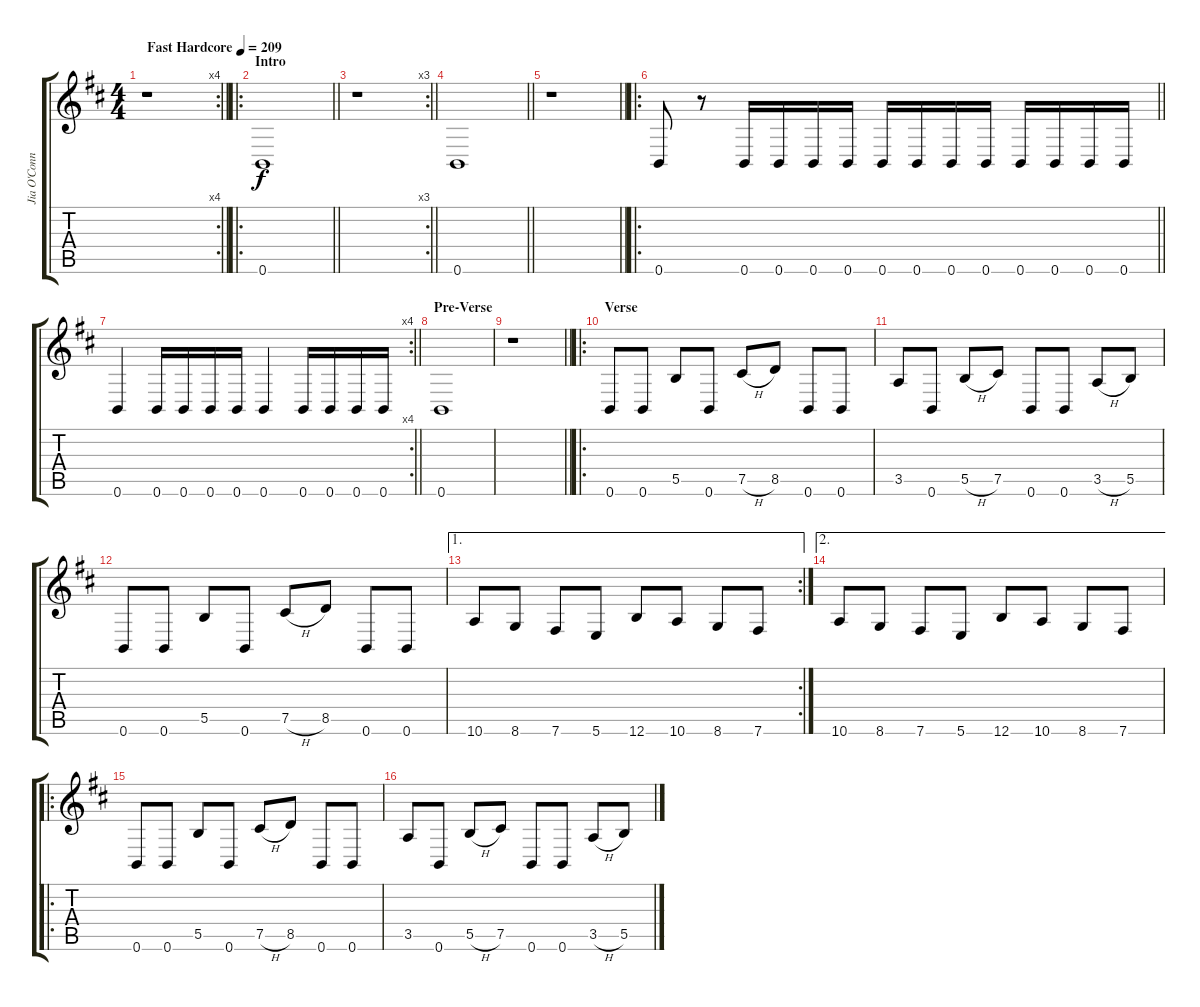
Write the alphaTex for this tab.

\track ("Jia O'Conner" "Jia O'Conn") {instrument electricbasspick}
\staff {score tabs}
\tuning (Db4 Ab3 E3 B2 Gb2 B1) {hide}
\rc 4
\ts (4 4)
\tempo (209 "Fast Hardcore")
\clef g2
\barLineRight lightlight
\ks d
r.1{dy f instrument electricbasspick} |
\ro
\section ("" "Intro")
\barLineRight lightlight
0.6.1 |
\rc 3
\barLineRight lightlight
r.1 |
\barLineRight lightlight
0.6.1 |
\barLineRight lightlight
r.1 |
\ro
\barLineRight lightlight
0.6.8 r.8 0.6.16 0.6.16 0.6.16 0.6.16 0.6.16 0.6.16 0.6.16 0.6.16 0.6.16 0.6.16 0.6.16 0.6.16 |
\rc 4
\barLineRight lightlight
0.6.4 0.6.16 0.6.16 0.6.16 0.6.16 0.6.4 0.6.16 0.6.16 0.6.16 0.6.16 |
\section ("" "Pre-Verse")
0.6.1 |
\barLineRight lightlight
r.1 |
\ro
\section ("" "Verse")
0.6.8 0.6.8 5.5.8 0.6.8 7.5{h}.8 8.5.8 0.6.8 0.6.8 |
3.5.8 0.6.8 5.5{h}.8 7.5.8 0.6.8 0.6.8 3.5{h}.8 5.5.8 |
0.6.8 0.6.8 5.5.8 0.6.8 7.5{h}.8 8.5.8 0.6.8 0.6.8 |
\ae 1
\rc 2
10.6.8 8.6.8 7.6.8 5.6.8 12.6.8 10.6.8 8.6.8 7.6.8 |
\ae 2
10.6.8 8.6.8 7.6.8 5.6.8 12.6.8 10.6.8 8.6.8 7.6.8 |
\ro
0.6.8 0.6.8 5.5.8 0.6.8 7.5{h}.8 8.5.8 0.6.8 0.6.8 |
3.5.8 0.6.8 5.5{h}.8 7.5.8 0.6.8 0.6.8 3.5{h}.8 5.5.8
